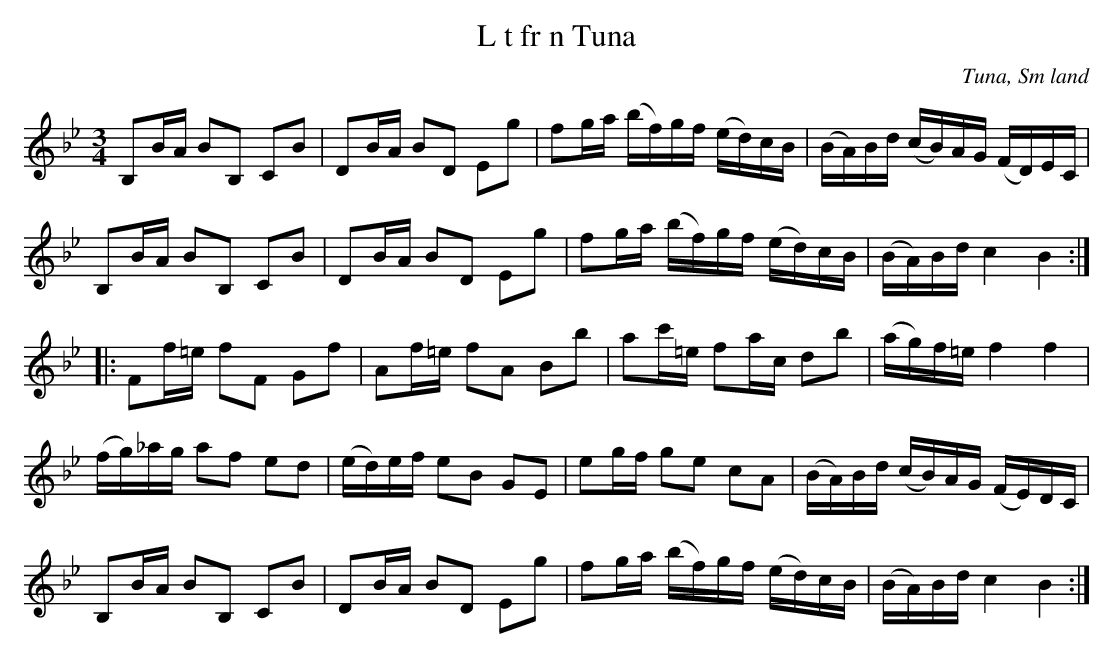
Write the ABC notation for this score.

X:1
T: L t fr n Tuna
O: Tuna, Sm land
katalog M36 bild 24 nr 106 ur [[Notb¢cker/220 Svenska Folkdanser]]
M: 3/4
L: 1/16
K: Bb
B,2BA B2B,2 C2B2 | D2BA B2D2 E2g2 | f2ga (bf)gf (ed)cB | (BA)Bd (cB)AG (FD)EC |
B,2BA B2B,2 C2B2 | D2BA B2D2 E2g2 | f2ga (bf)gf (ed)cB | (BA)Bd c4 B4 ::
F2f=e f2F2 G2f2 | A2f=e f2A2 B2b2 | a2c'=e f2ac d2b2 | (ag)f=e f4 f4 |
(fg)_ag a2f2 e2d2 | (ed)ef e2B2 G2E2 | e2gf g2e2 c2A2 | (BA)Bd (cB)AG (FE)DC |
B,2BA B2B,2 C2B2 | D2BA B2D2 E2g2 | f2ga (bf)gf (ed)cB | (BA)Bd c4 B4 :|
